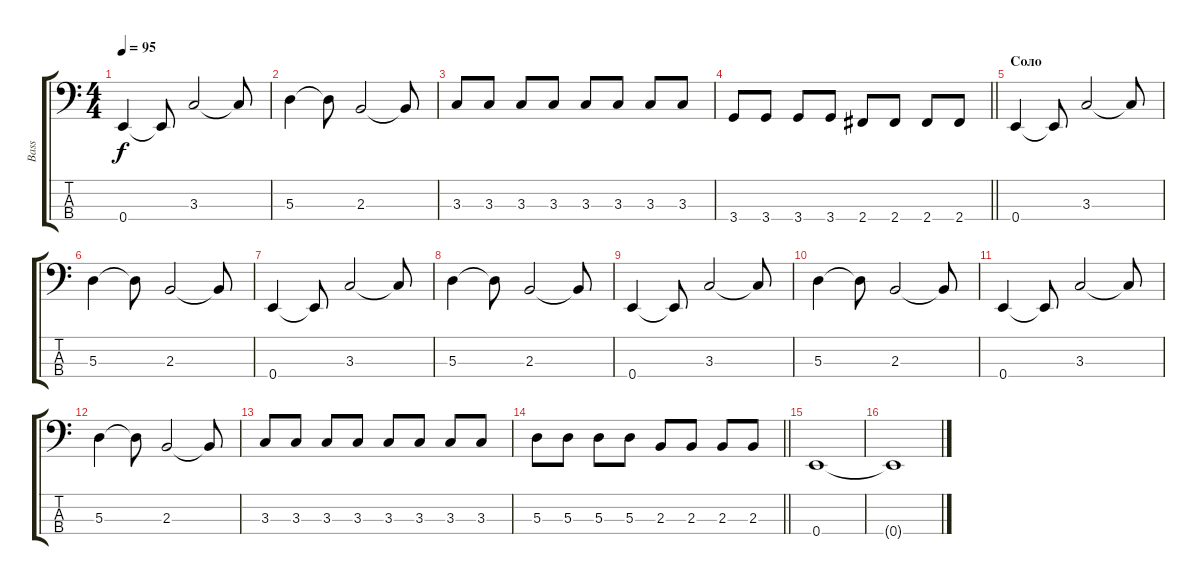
\track ("Bass" "Bass") {instrument electricbassfinger}
\staff {score tabs}
\tuning (G2 D2 A1 E1) {hide}
\ts (4 4)
\tempo 95
\clef f4
\ks c
0.4.4{dy f} 0.4{t}.8 3.3.2 3.3{t}.8 |
5.3.4 5.3{t}.8 2.3.2 2.3{t}.8 |
3.3.8 3.3.8 3.3.8 3.3.8 3.3.8 3.3.8 3.3.8 3.3.8 |
\barLineRight lightlight
3.4.8 3.4.8 3.4.8 3.4.8 2.4.8 2.4.8 2.4.8 2.4.8 |
\section ("" "Соло")
0.4.4 0.4{t}.8 3.3.2 3.3{t}.8 |
5.3.4 5.3{t}.8 2.3.2 2.3{t}.8 |
0.4.4 0.4{t}.8 3.3.2 3.3{t}.8 |
5.3.4 5.3{t}.8 2.3.2 2.3{t}.8 |
0.4.4 0.4{t}.8 3.3.2 3.3{t}.8 |
5.3.4 5.3{t}.8 2.3.2 2.3{t}.8 |
0.4.4 0.4{t}.8 3.3.2 3.3{t}.8 |
5.3.4 5.3{t}.8 2.3.2 2.3{t}.8 |
3.3.8 3.3.8 3.3.8 3.3.8 3.3.8 3.3.8 3.3.8 3.3.8 |
\barLineRight lightlight
5.3.8 5.3.8 5.3.8 5.3.8 2.3.8 2.3.8 2.3.8 2.3.8 |
0.4.1 |
0.4{t}.1
